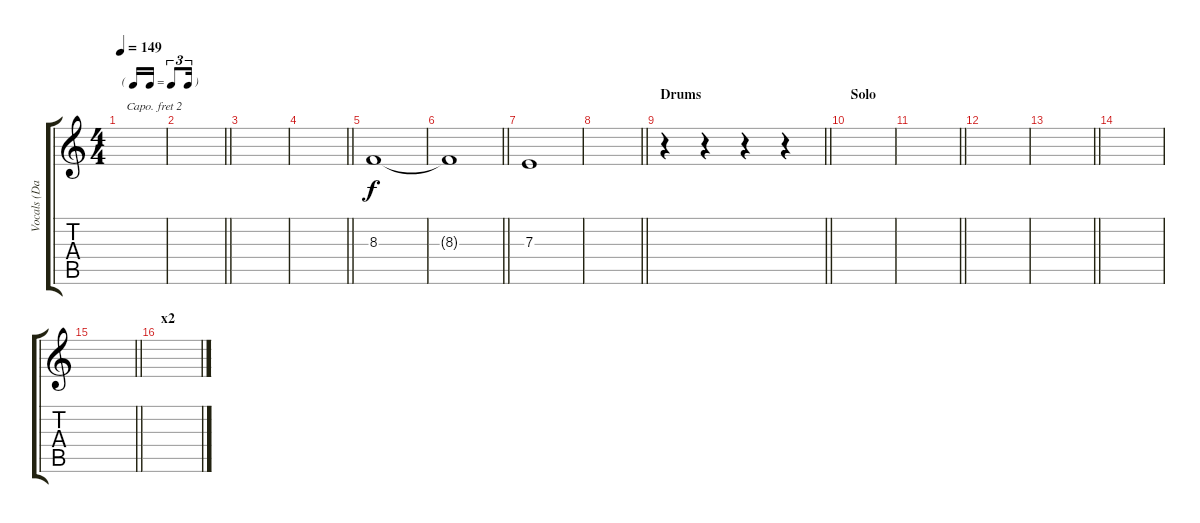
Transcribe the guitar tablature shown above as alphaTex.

\track ("Vocals (Danny)" "Vocals (Da") {instrument englishhorn}
\staff {score tabs}
\capo 2
\tuning (E4 B3 G3 D3 A2 E2) {hide}
\ts (4 4)
\tf triplet16th
\tempo 149
\clef g2
\ks c
|
\barLineRight lightlight
|
|
\barLineRight lightlight
|
8.3.1 |
\barLineRight lightlight
8.3{t}.1 |
7.3.1 |
\barLineRight lightlight
|
\section ("" "Drums")
\barLineRight lightlight
r.4 r.4 r.4 r.4 |
\section ("" "Solo")
|
\barLineRight lightlight
|
|
\barLineRight lightlight
|
|
\barLineRight lightlight
|
\section ("" "x2")
